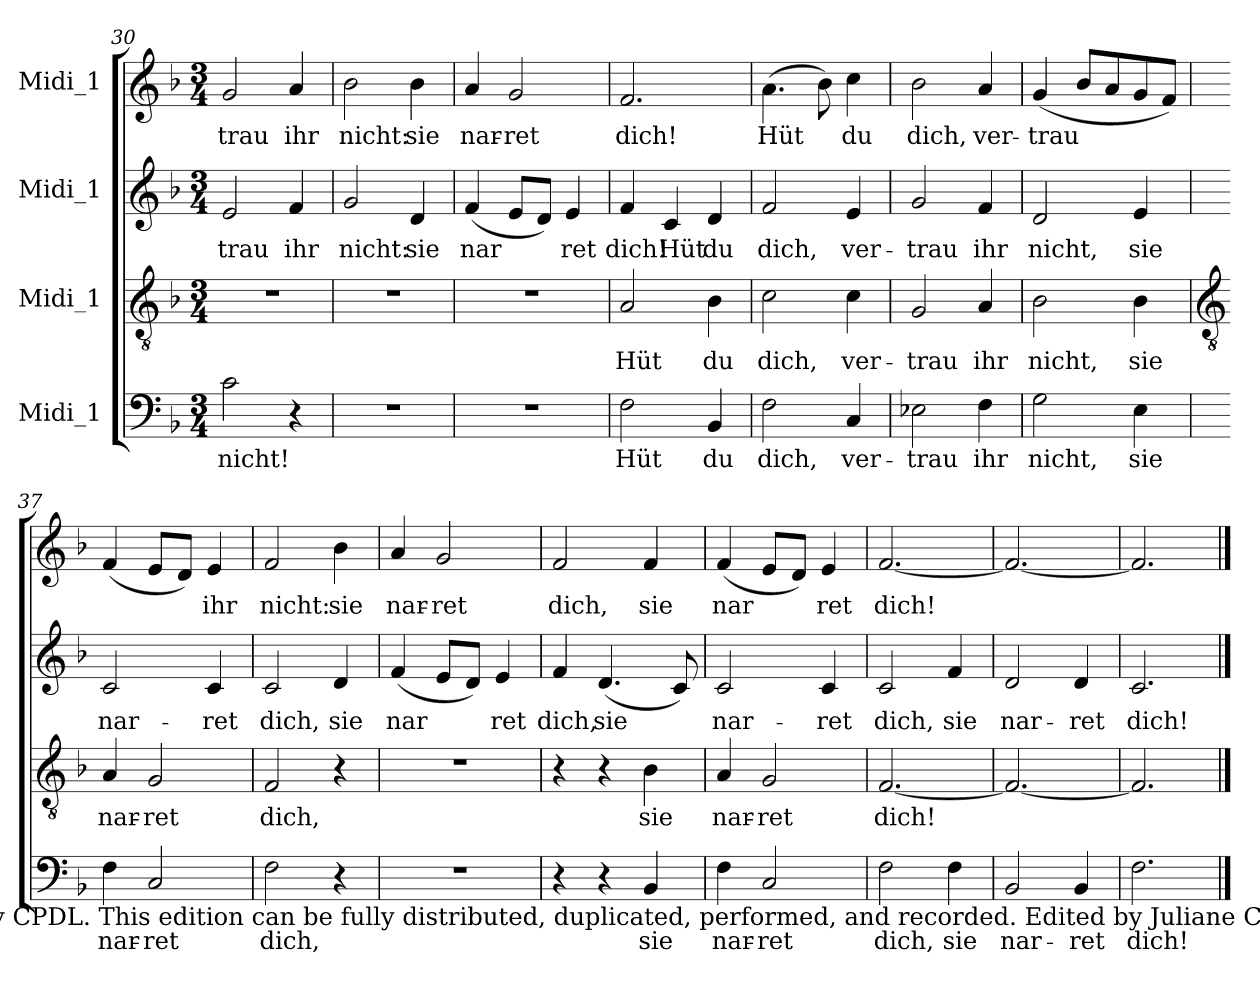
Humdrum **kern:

**kern	**text	**kern	**text	**kern	**text	**kern	**text
*part4	*part4	*part3	*part3	*part2	*part2	*part1	*part1
*staff4	*staff4	*staff3	*staff3	*staff2	*staff2	*staff1	*staff1
*I"Midi_1	*	*I"Midi_1	*	*I"Midi_1	*	*I"Midi_1	*
!!LO:LB:g=z
*clefF4	*	*clefGv2	*	*clefG2	*	*clefG2	*
*k[b-]	*	*k[b-]	*	*k[b-]	*	*k[b-]	*
*F:	*	*F:	*	*F:	*	*F:	*
*M3/4	*	*M3/4	*	*M3/4	*	*M3/4	*
=30	=30	=30	=30	=30	=30	=30	=30
!	!LO:LY:b	!LO:N:vis=1	!	!	!LO:LY:b	!	!LO:LY:b
2c	nicht!	2.r	.	2e	-trau	2g	-trau
!	!	!	!	!	!LO:LY:b	!	!LO:LY:b
4r	.	.	.	4f	ihr	4a	ihr
=31	=31	=31	=31	=31	=31	=31	=31
!LO:N:vis=1	!	!LO:N:vis=1	!	!	!LO:LY:b	!	!LO:LY:b
2.r	.	2.r	.	2g	nicht:	2b-	nicht:
!	!	!	!	!	!LO:LY:b	!	!LO:LY:b
.	.	.	.	4d	sie	4b-	sie
=32	=32	=32	=32	=32	=32	=32	=32
!LO:N:vis=1	!	!LO:N:vis=1	!	!	!LO:LY:b	!	!LO:LY:b
2.r	.	2.r	.	(<4f	nar	4a	nar-
!	!	!	!	!	!	!	!LO:LY:b
.	.	.	.	8eL	.	2g	-ret
.	.	.	.	8dJ)	.	.	.
!	!	!	!	!	!LO:LY:b	!	!
.	.	.	.	4e	ret	.	.
=33	=33	=33	=33	=33	=33	=33	=33
!	!LO:LY:b	!	!LO:LY:b	!	!LO:LY:b	!	!LO:LY:b
2F	Hüt	2A	Hüt	4f	dich!	2.f	dich!
!	!	!	!	!	!LO:LY:b	!	!
.	.	.	.	4c	Hüt	.	.
!	!LO:LY:b	!	!LO:LY:b	!	!LO:LY:b	!	!
4BB-	du	4B-	du	4d	du	.	.
=34	=34	=34	=34	=34	=34	=34	=34
!	!LO:LY:b	!	!LO:LY:b	!	!LO:LY:b	!	!LO:LY:b
2F	dich,	2c	dich,	2f	dich,	(>4.a\	Hüt
.	.	.	.	.	.	8b-)	.
!	!LO:LY:b	!	!LO:LY:b	!	!LO:LY:b	!	!LO:LY:b
4C	ver-	4c	ver-	4e	ver-	4cc	du
=35	=35	=35	=35	=35	=35	=35	=35
!	!LO:LY:b	!	!LO:LY:b	!	!LO:LY:b	!	!LO:LY:b
2E-X	-trau	2G	-trau	2g	-trau	2b-	dich,
!	!LO:LY:b	!	!LO:LY:b	!	!LO:LY:b	!	!LO:LY:b
4F	ihr	4A	ihr	4f	ihr	4a	ver-
=36	=36	=36	=36	=36	=36	=36	=36
!	!LO:LY:b	!	!LO:LY:b	!	!LO:LY:b	!	!LO:LY:b
2G	nicht,	2B-	nicht,	2d	nicht,	(<4g	-trau
.	.	.	.	.	.	8b-L	.
.	.	.	.	.	.	8a	.
!	!LO:LY:b	!	!LO:LY:b	!	!LO:LY:b	!	!
4E	sie	4B-	sie	4e	sie	8g	.
.	.	.	.	.	.	8fJ)	.
!!LO:LB:g=z
=37	=37	=37	=37	=37	=37	=37	=37
*	*	*clefGv2	*	*	*	*	*
!	!LO:LY:b	!	!LO:LY:b	!	!LO:LY:b	!	!
4F	nar-	4A	nar-	2c	nar-	(<4f	.
!	!LO:LY:b	!	!LO:LY:b	!	!	!	!
2C	-ret	2G	-ret	.	.	8eL	.
.	.	.	.	.	.	8dJ)	.
!	!	!	!	!	!LO:LY:b	!	!LO:LY:b
.	.	.	.	4c	-ret	4e	ihr
=38	=38	=38	=38	=38	=38	=38	=38
!	!LO:LY:b	!	!LO:LY:b	!	!LO:LY:b	!	!LO:LY:b
2F	dich,	2F	dich,	2c	dich,	2f	nicht:
!	!	!	!	!	!LO:LY:b	!	!LO:LY:b
4r	.	4r	.	4d	sie	4b-	sie
=39	=39	=39	=39	=39	=39	=39	=39
!LO:N:vis=1	!	!LO:N:vis=1	!	!	!LO:LY:b	!	!LO:LY:b
2.r	.	2.r	.	(<4f	nar	4a	nar-
!	!	!	!	!	!	!	!LO:LY:b
.	.	.	.	8eL	.	2g	-ret
.	.	.	.	8dJ)	.	.	.
!	!	!	!	!	!LO:LY:b	!	!
.	.	.	.	4e	ret	.	.
=40	=40	=40	=40	=40	=40	=40	=40
!	!	!	!	!	!LO:LY:b	!	!LO:LY:b
4r	.	4r	.	4f	dich,	2f	dich,
!LO:TX:b:cj:t=© 2011 by CPDL. This edition can be fully distributed, duplicated, performed, and recorded. Edited by Juliane Claudi	!	!	!	!	!	!	!
!	!	!	!	!	!LO:LY:b	!	!
4r	.	4r	.	(<4.d	sie	.	.
!	!LO:LY:b	!	!LO:LY:b	!	!	!	!LO:LY:b
4BB-	sie	4B-	sie	.	.	4f	sie
.	.	.	.	8c)	.	.	.
=41	=41	=41	=41	=41	=41	=41	=41
!	!LO:LY:b	!	!LO:LY:b	!	!LO:LY:b	!	!LO:LY:b
4F	nar-	4A	nar-	2c	nar-	(<4f	nar
!	!LO:LY:b	!	!LO:LY:b	!	!	!	!
2C	-ret	2G	-ret	.	.	8eL	.
.	.	.	.	.	.	8dJ)	.
!	!	!	!	!	!LO:LY:b	!	!LO:LY:b
.	.	.	.	4c	-ret	4e	ret
=42	=42	=42	=42	=42	=42	=42	=42
!	!LO:LY:b	!	!LO:LY:b	!	!LO:LY:b	!	!LO:LY:b
2F	dich,	[2.F	dich!	2c	dich,	[2.f	dich!
!	!LO:LY:b	!	!	!	!LO:LY:b	!	!
4F	sie	.	.	4f	sie	.	.
=43	=43	=43	=43	=43	=43	=43	=43
!	!LO:LY:b	!	!	!	!LO:LY:b	!	!
2BB-	nar-	2.F_	.	2d	nar-	2.f_	.
!	!LO:LY:b	!	!	!	!LO:LY:b	!	!
4BB-	-ret	.	.	4d	-ret	.	.
=44	=44	=44	=44	=44	=44	=44	=44
!	!LO:LY:b	!	!	!	!LO:LY:b	!	!
2.F	dich!	2.F]	.	2.c	dich!	2.f]	.
==	==	==	==	==	==	==	==
*-	*-	*-	*-	*-	*-	*-	*-
